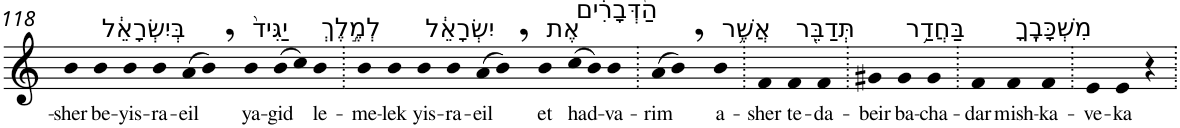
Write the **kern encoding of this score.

**kern	**text
*part1	*part1
*staff1	*staff1
*I"Piano	*
*I'Pno	*
!!LO:PB:g=z
*clefG2	*
*k[]	*
=118	=118
!	!LO:LY:b
4b	-sher
!LO:TX:a:t=בְּיִשְׂרָאֵ֔ל	!
!	!LO:LY:b
4b	be-
!	!LO:LY:b
4b	-yis-
!	!LO:LY:b
4b	-ra-
!	!LO:LY:b
(>8a	-eil
8b,)	.
!LO:TX:a:t=יַגִּיד֙	!
!	!LO:LY:b
4b	ya-
!	!LO:LY:b
(>8b	-gid
8cc)	.
!LO:TX:a:t=לְמֶ֣לֶךְ	!
!	!LO:LY:b
4b	le-
=119.	=119.
!	!LO:LY:b
4b	-me-
!	!LO:LY:b
4b	-lek
!LO:TX:a:t=יִשְׂרָאֵ֔ל	!
!	!LO:LY:b
4b	yis-
!	!LO:LY:b
4b	-ra-
!	!LO:LY:b
(>8a	-eil
8b,)	.
!LO:TX:a:t=אֶת	!
!	!LO:LY:b
4b	et
!LO:TX:a:t=הַ֨דְּבָרִ֔ים	!
!	!LO:LY:b
(>8cc	had-
8b)	.
!	!LO:LY:b
4b	-va-
=120.	=120.
!	!LO:LY:b
(>8a	-rim
8b,)	.
!LO:TX:a:t=אֲשֶׁ֥ר	!
!	!LO:LY:b
4b	a-
=121.	=121.
!	!LO:LY:b
4f	-sher
!LO:TX:a:t=תְּדַבֵּ֖ר	!
!	!LO:LY:b
4f	te-
!	!LO:LY:b
4f	-da-
=122.	=122.
!	!LO:LY:b
4g#X	-beir
!LO:TX:a:t=בַּחֲדַ֥ר	!
!	!LO:LY:b
4g#	ba-
!	!LO:LY:b
4g#	-cha-
=123.	=123.
!	!LO:LY:b
4f	-dar
!LO:TX:a:t=מִשְׁכָּבֶֽךָ	!
!	!LO:LY:b
4f	mish-
!	!LO:LY:b
4f	-ka-
=124.	=124.
!	!LO:LY:b
4e	-ve-
!	!LO:LY:b
4e	-ka
4r	.
=.	=.
*-	*-
